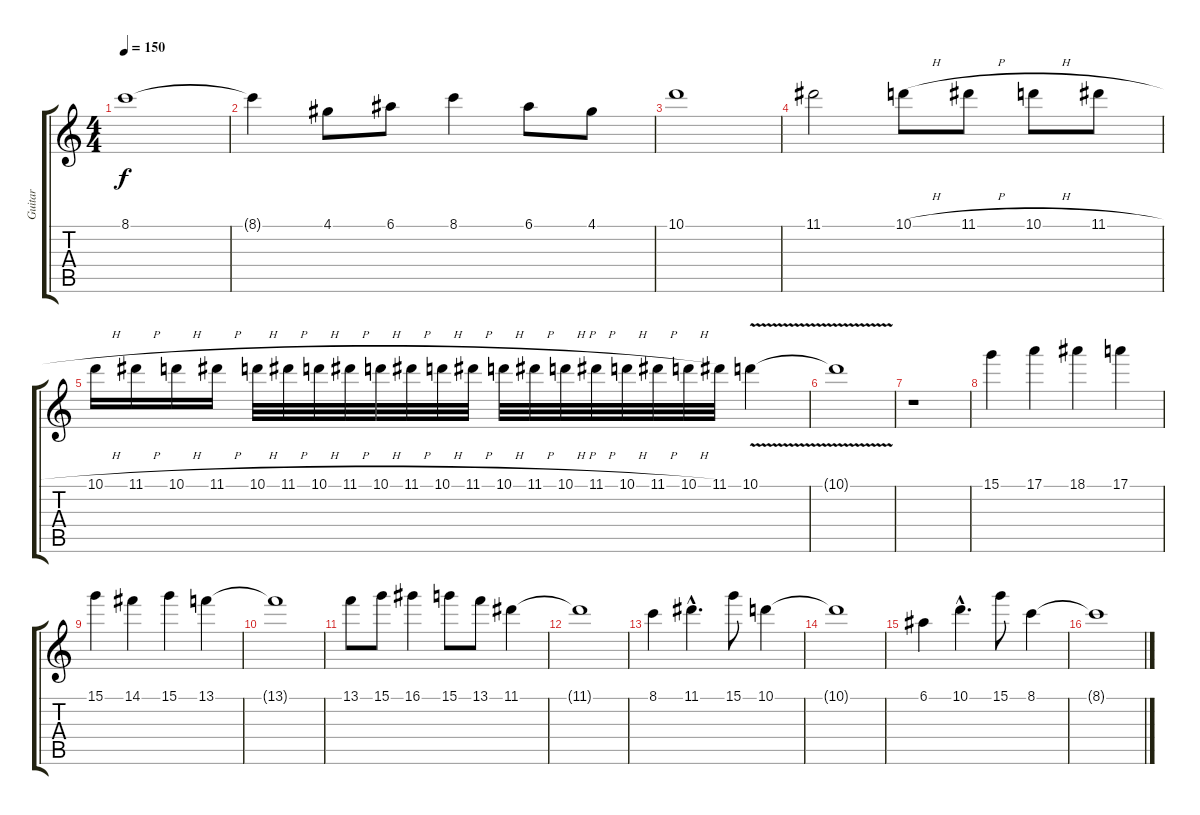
\track ("Guitar" "Guitar") {instrument distortionguitar}
\staff {score tabs}
\tuning (E4 B3 G3 D3 A2 E2) {hide}
\ts (4 4)
\tempo 150
\clef g2
\ks c
8.1.1{dy f} |
8.1{t}.4 4.1.8 6.1.8 8.1.4 6.1.8 4.1.8 |
10.1.1 |
11.1.2 10.1{h}.8 11.1{h}.8 10.1{h}.8 11.1{h}.8 |
10.1{h}.16 11.1{h}.16 10.1{h}.16 11.1{h}.16 10.1{h}.32 11.1{h}.32 10.1{h}.32 11.1{h}.32 10.1{h}.32 11.1{h}.32 10.1{h}.32 11.1{h}.32 10.1{h}.32 11.1{h}.32 10.1{h}.32 11.1{h}.32 10.1{h}.32 11.1{h}.32 10.1{h}.32 11.1.32 10.1{v}.4 |
10.1{t}.1 |
r.1 |
15.1.4 17.1.4 18.1.4 17.1.4 |
15.1.4 14.1.4 15.1.4 13.1.4 |
13.1{t}.1 |
13.1.8 15.1.8 16.1.4 15.1.8 13.1.8 11.1.4 |
11.1{t}.1 |
8.1.4 11.1{hac}.4{d} 15.1.8 10.1.4 |
10.1{t}.1 |
6.1.4 10.1{hac}.4{d} 15.1.8 8.1.4 |
8.1{t}.1
